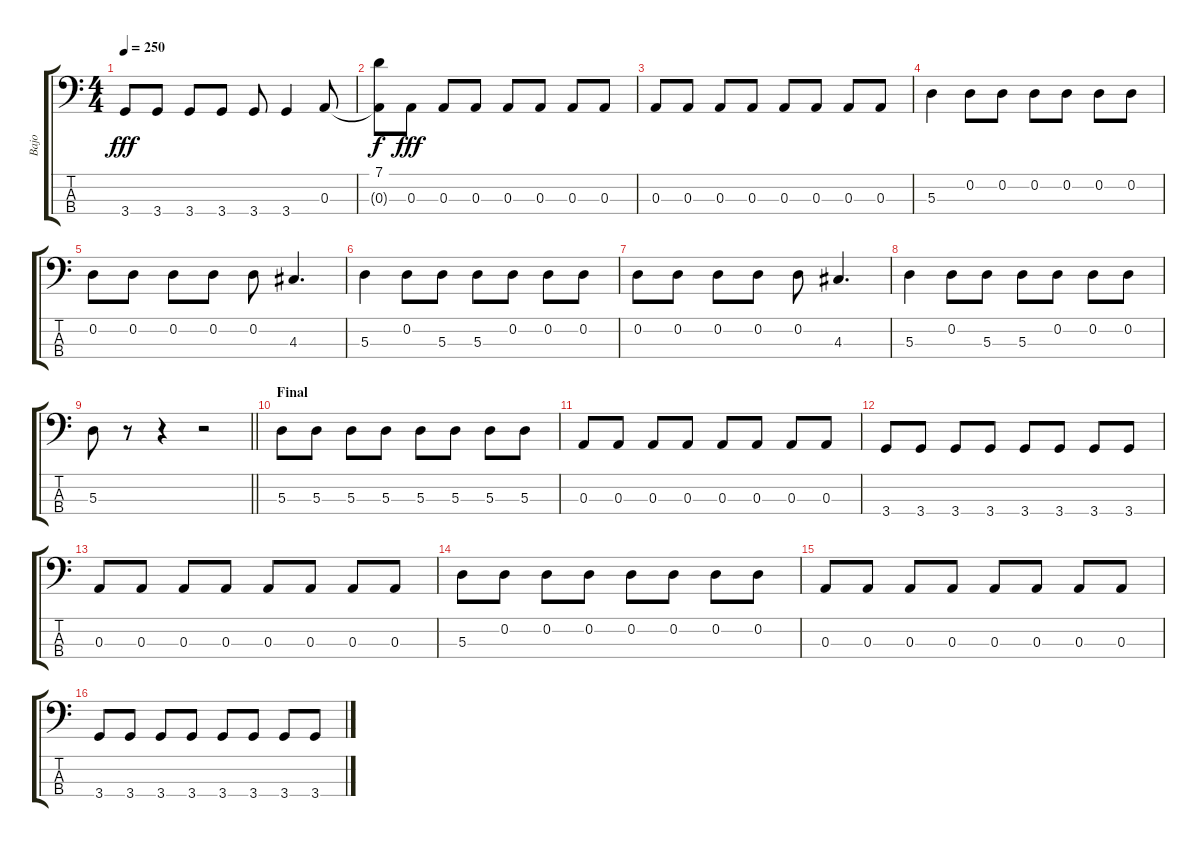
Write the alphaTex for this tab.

\track ("Bajo" "Bajo") {instrument electricbassfinger}
\staff {score tabs}
\tuning (G2 D2 A1 E1) {hide}
\ts (4 4)
\tempo 250
\clef f4
\ks c
3.4.8{dy fff} 3.4.8 3.4.8 3.4.8 3.4.8 3.4.4 0.3.8 |
(7.1 0.3{t}).8{dy f} 0.3.8{dy fff} 0.3.8 0.3.8 0.3.8 0.3.8 0.3.8 0.3.8 |
0.3.8 0.3.8 0.3.8 0.3.8 0.3.8 0.3.8 0.3.8 0.3.8 |
5.3.4 0.2.8 0.2.8 0.2.8 0.2.8 0.2.8 0.2.8 |
0.2.8 0.2.8 0.2.8 0.2.8 0.2.8 4.3.4{d} |
5.3.4 0.2.8 5.3.8 5.3.8 0.2.8 0.2.8 0.2.8 |
0.2.8 0.2.8 0.2.8 0.2.8 0.2.8 4.3.4{d} |
5.3.4 0.2.8 5.3.8 5.3.8 0.2.8 0.2.8 0.2.8 |
\barLineRight lightlight
5.3.8 r.8 r.4 r.2 |
\section ("" "Final")
5.3.8 5.3.8 5.3.8 5.3.8 5.3.8 5.3.8 5.3.8 5.3.8 |
0.3.8 0.3.8 0.3.8 0.3.8 0.3.8 0.3.8 0.3.8 0.3.8 |
3.4.8 3.4.8 3.4.8 3.4.8 3.4.8 3.4.8 3.4.8 3.4.8 |
0.3.8 0.3.8 0.3.8 0.3.8 0.3.8 0.3.8 0.3.8 0.3.8 |
5.3.8 0.2.8 0.2.8 0.2.8 0.2.8 0.2.8 0.2.8 0.2.8 |
0.3.8 0.3.8 0.3.8 0.3.8 0.3.8 0.3.8 0.3.8 0.3.8 |
3.4.8 3.4.8 3.4.8 3.4.8 3.4.8 3.4.8 3.4.8 3.4.8
